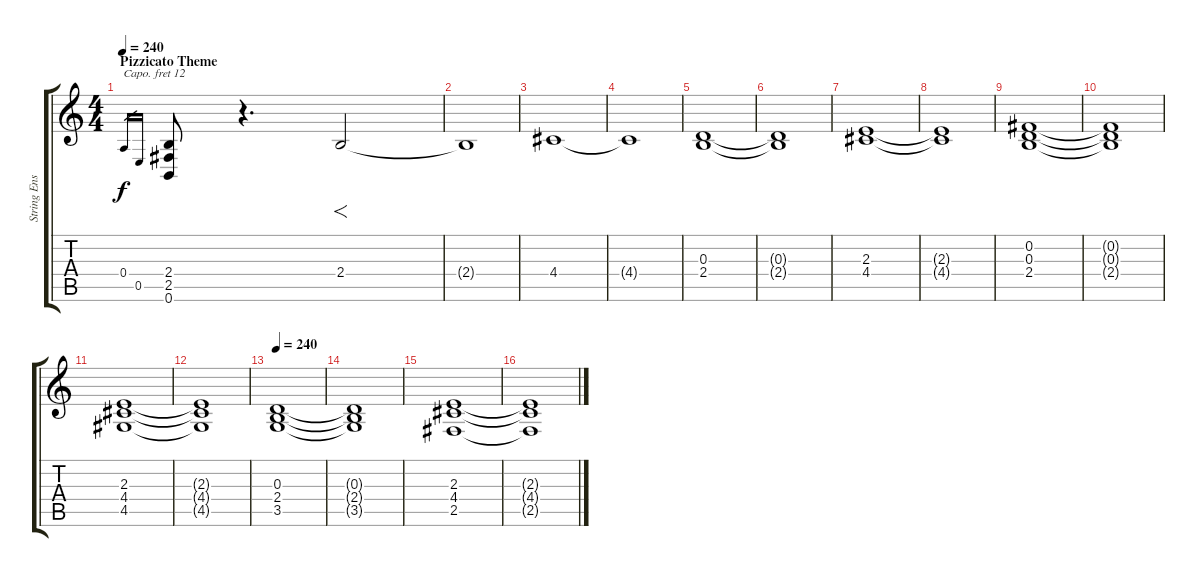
\track ("String Ensemble" "String Ens") {instrument stringensemble1}
\staff {score tabs}
\capo 12
\tuning (B3 Gb3 D3 A2 E2 B1) {hide}
\ts (4 4)
\section ("" "Pizzicato Theme")
\tempo 240
\clef g2
\ks c
0.4.16{gr dy f} 0.5.16{gr} (2.4 2.5 0.6).8{instrument stringensemble1} r.4{d} 2.4.2{f instrument stringensemble2} |
2.4{t}.1 |
4.4.1 |
4.4{t}.1 |
(0.3 2.4).1 |
(0.3{t} 2.4{t}).1 |
(2.3 4.4).1 |
(2.3{t} 4.4{t}).1 |
(0.2 0.3 2.4).1 |
(0.2{t} 0.3{t} 2.4{t}).1 |
(2.3 4.4 4.5).1 |
(2.3{t} 4.4{t} 4.5{t}).1 |
\tempo 240
(0.3 2.4 3.5).1 |
(0.3{t} 2.4{t} 3.5{t}).1 |
(2.3 4.4 2.5).1 |
(2.3{t} 4.4{t} 2.5{t}).1
